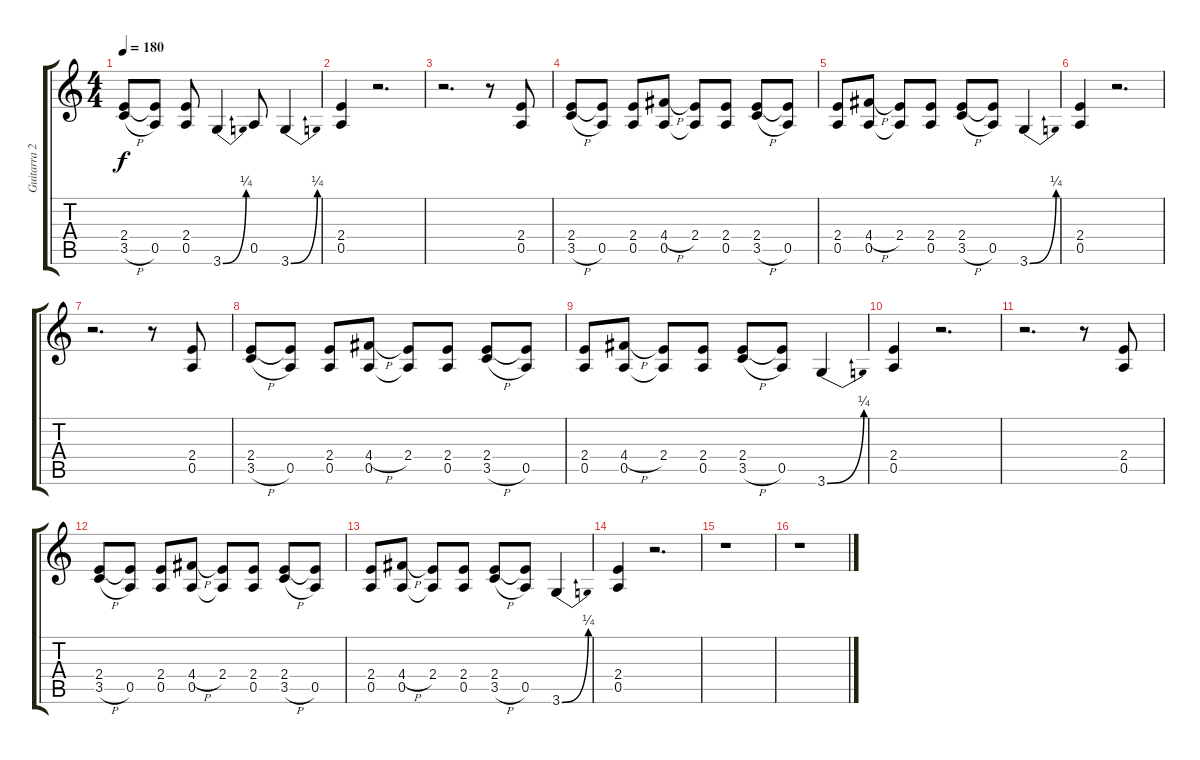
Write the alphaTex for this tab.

\track ("Guitarra 2" "Guitarra 2") {instrument distortionguitar}
\staff {score tabs}
\tuning (E4 B3 G3 D3 A2 E2) {hide}
\ts (4 4)
\tempo 180
\clef g2
\ks c
(2.4 3.5{h}).8{dy f} (2.4{t} 0.5).8 (2.4 0.5).8 3.6{be (bend 0 0 60 1)}.4 0.5.8 3.6{be (bend 0 0 60 1)}.4 |
(2.4 0.5).4 r.2{d} |
r.2{d} r.8 (2.4 0.5).8 |
(2.4 3.5{h}).8 (2.4{t} 0.5).8 (2.4 0.5).8 (4.4{h} 0.5).8 (2.4 0.5{t}).8 (2.4 0.5).8 (2.4 3.5{h}).8 (2.4{t} 0.5).8 |
(2.4 0.5).8 (4.4{h} 0.5).8 (2.4 0.5{t}).8 (2.4 0.5).8 (2.4 3.5{h}).8 (2.4{t} 0.5).8 3.6{be (bend 0 0 60 1)}.4 |
(2.4 0.5).4 r.2{d} |
r.2{d} r.8 (2.4 0.5).8 |
(2.4 3.5{h}).8 (2.4{t} 0.5).8 (2.4 0.5).8 (4.4{h} 0.5).8 (2.4 0.5{t}).8 (2.4 0.5).8 (2.4 3.5{h}).8 (2.4{t} 0.5).8 |
(2.4 0.5).8 (4.4{h} 0.5).8 (2.4 0.5{t}).8 (2.4 0.5).8 (2.4 3.5{h}).8 (2.4{t} 0.5).8 3.6{be (bend 0 0 60 1)}.4 |
(2.4 0.5).4 r.2{d} |
r.2{d} r.8 (2.4 0.5).8 |
(2.4 3.5{h}).8 (2.4{t} 0.5).8 (2.4 0.5).8 (4.4{h} 0.5).8 (2.4 0.5{t}).8 (2.4 0.5).8 (2.4 3.5{h}).8 (2.4{t} 0.5).8 |
(2.4 0.5).8 (4.4{h} 0.5).8 (2.4 0.5{t}).8 (2.4 0.5).8 (2.4 3.5{h}).8 (2.4{t} 0.5).8 3.6{be (bend 0 0 60 1)}.4 |
(2.4 0.5).4 r.2{d} |
r.1 |
r.1
